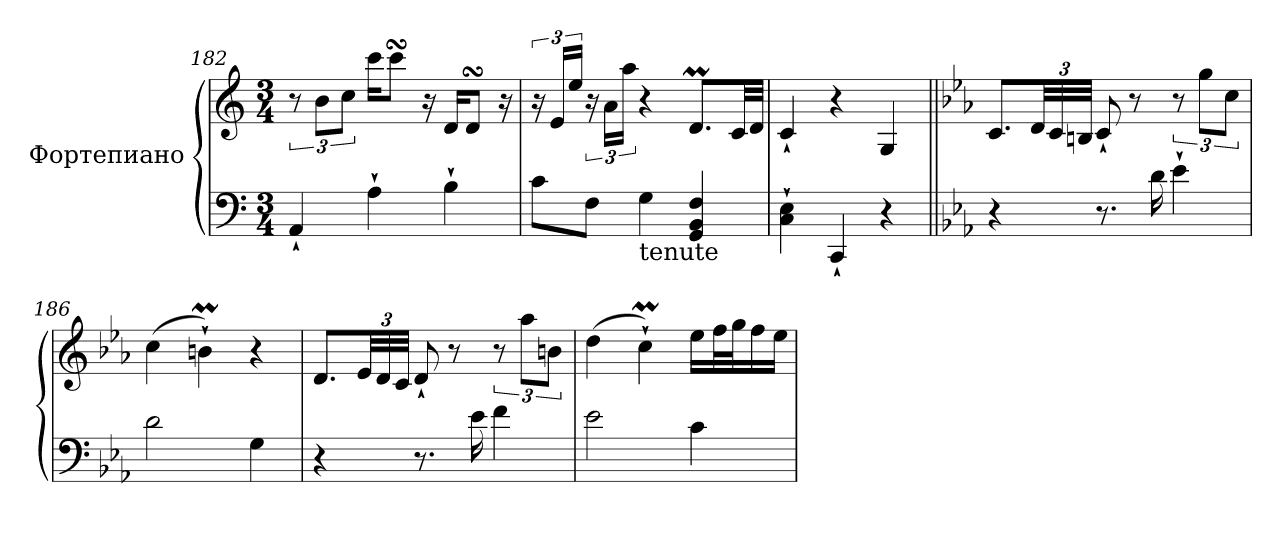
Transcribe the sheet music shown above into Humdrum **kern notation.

**kern	**kern
*part1	*part1
*staff2	*staff1
*I"Фортепиано	*
*clefF4	*clefG2
*k[]	*k[]
*M3/4	*M3/4
=182	=182
4AA`/	12r
.	12b\L
.	12cc\J
4A`\	16ccc\KL
.	8cccsSSs\J
.	16r
4B`\	16d/KL
.	8dsSSS/J
.	16r
=183	=183
8c\L	24r
.	24e/LL
.	24ee/JJ
8F\J	24r
.	24a\LL
.	24aa\JJ
!LO:TX:b:t=tenute	!
4G\	4r
4GG/ 4BB/ 4F/	8.dM/L
.	32c/LL
.	32d/JJJ
=184	=184
4C\` 4E\`	4c`/
4CC`/	4r
4r	4G/
!!LO:PB:g=z
=185||	=185||
*k[b-e-a-]	*k[b-e-a-]
4r	8.c/L
*	*Xbrackettup
.	48d/LL
.	48c/
.	48Bn/JJJ
8.r	8c`/
.	8r
16d\	.
*	*brackettup
4e-`\	12r
.	12gg\L
.	12cc\J
=186	=186
2d\	(>4cc\
.	4bnm`\)
4G\	4r
=187	=187
4r	8.d/L
*	*Xbrackettup
.	48e-/LL
.	48d/
.	48c/JJJ
8.r	8d`/
.	8r
16e-\	.
*	*brackettup
4f\	12r
.	12aa-\L
.	12bn\J
=188	=188
2e-\	(>4dd\
.	4ccM`\)
4c\	16ee-\LL
.	32ff\L
.	32gg\J
.	16ff\
.	16ee-\JJ
=	=
*-	*-
